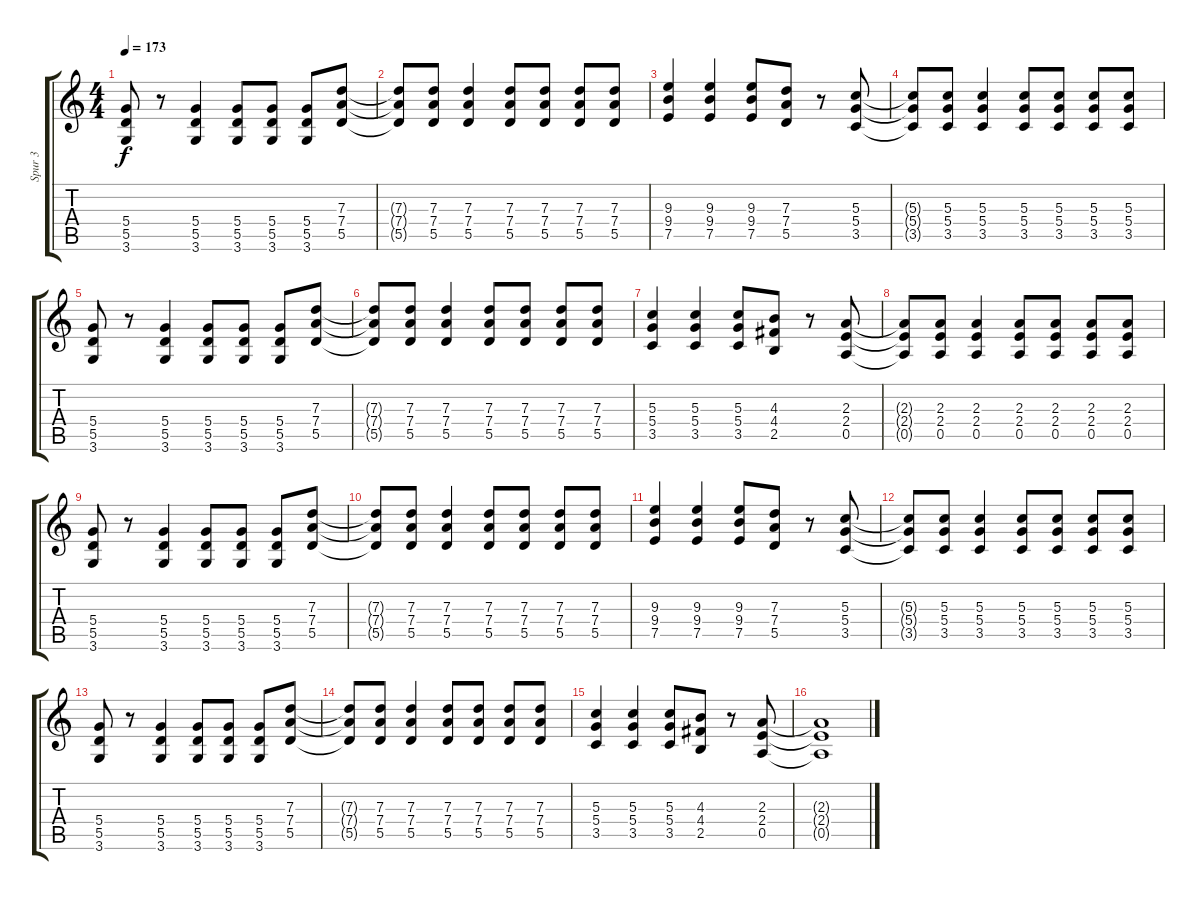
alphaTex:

\track ("Spur 3" "Spur 3") {instrument distortionguitar}
\staff {score tabs}
\tuning (E4 B3 G3 D3 A2 E2) {hide}
\ts (4 4)
\tempo 173
\clef g2
\ks c
(5.4 5.5 3.6).8{dy f} r.8 (5.4 5.5 3.6).4 (5.4 5.5 3.6).8 (5.4 5.5 3.6).8 (5.4 5.5 3.6).8 (7.3 7.4 5.5).8 |
(7.3{t} 7.4{t} 5.5{t}).8 (7.3 7.4 5.5).8 (7.3 7.4 5.5).4 (7.3 7.4 5.5).8 (7.3 7.4 5.5).8 (7.3 7.4 5.5).8 (7.3 7.4 5.5).8 |
(9.3 9.4 7.5).4 (9.3 9.4 7.5).4 (9.3 9.4 7.5).8 (7.3 7.4 5.5).8 r.8 (5.3 5.4 3.5).8 |
(5.3{t} 5.4{t} 3.5{t}).8 (5.3 5.4 3.5).8 (5.3 5.4 3.5).4 (5.3 5.4 3.5).8 (5.3 5.4 3.5).8 (5.3 5.4 3.5).8 (5.3 5.4 3.5).8 |
(5.4 5.5 3.6).8 r.8 (5.4 5.5 3.6).4 (5.4 5.5 3.6).8 (5.4 5.5 3.6).8 (5.4 5.5 3.6).8 (7.3 7.4 5.5).8 |
(7.3{t} 7.4{t} 5.5{t}).8 (7.3 7.4 5.5).8 (7.3 7.4 5.5).4 (7.3 7.4 5.5).8 (7.3 7.4 5.5).8 (7.3 7.4 5.5).8 (7.3 7.4 5.5).8 |
(5.3 5.4 3.5).4 (5.3 5.4 3.5).4 (5.3 5.4 3.5).8 (4.3 4.4 2.5).8 r.8 (2.3 2.4 0.5).8 |
(2.3{t} 2.4{t} 0.5{t}).8 (2.3 2.4 0.5).8 (2.3 2.4 0.5).4 (2.3 2.4 0.5).8 (2.3 2.4 0.5).8 (2.3 2.4 0.5).8 (2.3 2.4 0.5).8 |
(5.4 5.5 3.6).8 r.8 (5.4 5.5 3.6).4 (5.4 5.5 3.6).8 (5.4 5.5 3.6).8 (5.4 5.5 3.6).8 (7.3 7.4 5.5).8 |
(7.3{t} 7.4{t} 5.5{t}).8 (7.3 7.4 5.5).8 (7.3 7.4 5.5).4 (7.3 7.4 5.5).8 (7.3 7.4 5.5).8 (7.3 7.4 5.5).8 (7.3 7.4 5.5).8 |
(9.3 9.4 7.5).4 (9.3 9.4 7.5).4 (9.3 9.4 7.5).8 (7.3 7.4 5.5).8 r.8 (5.3 5.4 3.5).8 |
(5.3{t} 5.4{t} 3.5{t}).8 (5.3 5.4 3.5).8 (5.3 5.4 3.5).4 (5.3 5.4 3.5).8 (5.3 5.4 3.5).8 (5.3 5.4 3.5).8 (5.3 5.4 3.5).8 |
(5.4 5.5 3.6).8 r.8 (5.4 5.5 3.6).4 (5.4 5.5 3.6).8 (5.4 5.5 3.6).8 (5.4 5.5 3.6).8 (7.3 7.4 5.5).8 |
(7.3{t} 7.4{t} 5.5{t}).8 (7.3 7.4 5.5).8 (7.3 7.4 5.5).4 (7.3 7.4 5.5).8 (7.3 7.4 5.5).8 (7.3 7.4 5.5).8 (7.3 7.4 5.5).8 |
(5.3 5.4 3.5).4 (5.3 5.4 3.5).4 (5.3 5.4 3.5).8 (4.3 4.4 2.5).8 r.8 (2.3 2.4 0.5).8 |
(2.3{t} 2.4{t} 0.5{t}).1
